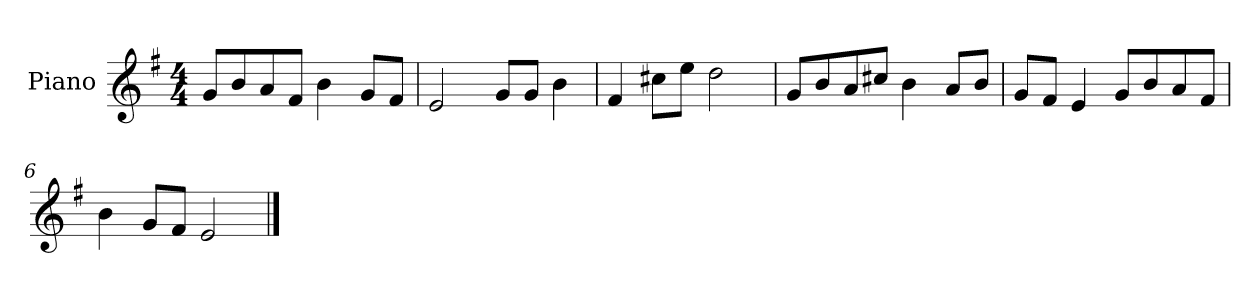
**kern
*part1
*staff1
*I"Piano
*I'P-no
*clefG2
*k[f#]
*M4/4
*MM90
=1
8g/L
8b/
8a/
8f#/J
4b\
8g/L
8f#/J
=2
2e/
8g/L
8g/J
4b\
=3
4f#/
8cc#X\L
8ee\J
2dd\
=4
8g/L
8b/
8a/
8cc#X/J
4b\
8a/L
8b/J
=5
8g/L
8f#/J
4e/
8g/L
8b/
8a/
8f#/J
=6
4b\
8g/L
8f#/J
2e/
==
*-
